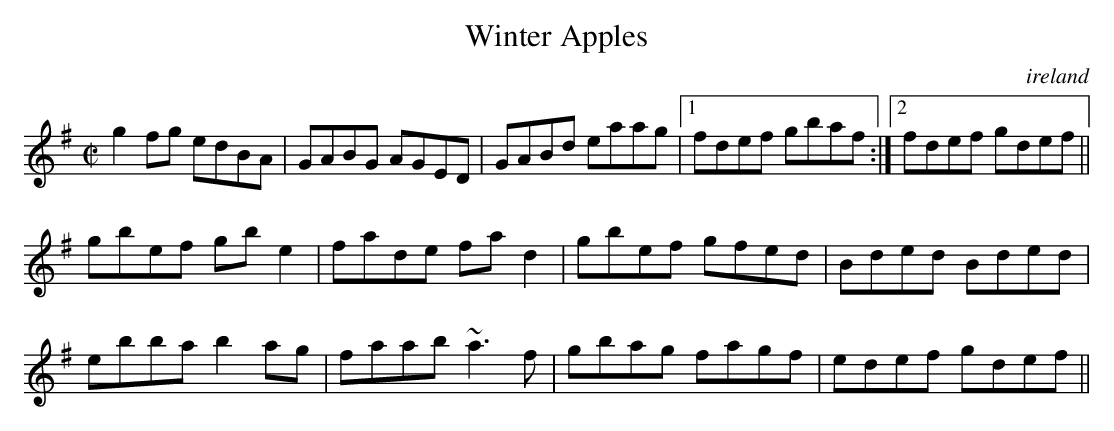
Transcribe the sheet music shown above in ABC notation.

X:1
T:Winter Apples
O:ireland
M:C|
K:G
g2fg edBA|GABG AGED|GABd eaag|1 fdef gbaf:|2 fdef gdef||
gbef gbe2|fade fad2|gbef gfed|Bded Bded|
ebba b2ag|faab ~a3f|gbag fagf|edef gdef||
